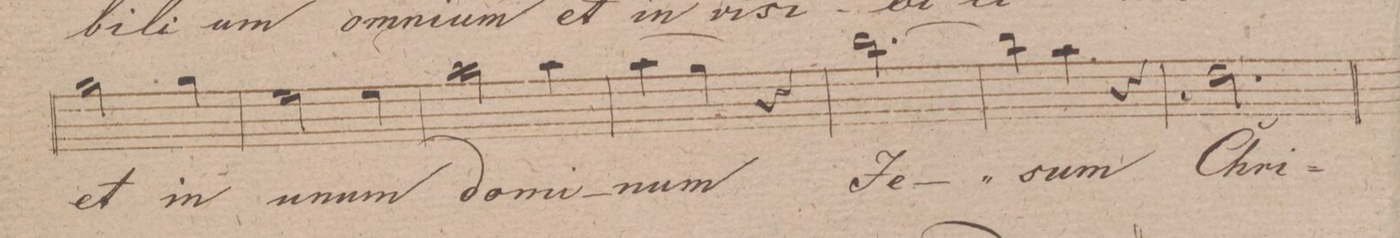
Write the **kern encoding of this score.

**kern	**text	**dynam
*I"Baſso.	*	*
*clefF4	*	*
*k[f#]	*	*
*M3/4	*	*
2B\	et	.
4B\	in	.
=28	=28	=28
2G\	u-	.
4G\	-num	.
=29	=29	=29
2c\	do-	.
*4\left	*	*
4c\	-mi-	.
=30	=30	=30
(>4c\	-num	.
*4\right	*	*
4B\)	.	.
4r	.	.
=31	=31	=31
[2.d\	Je-	.
=32	=32	=32
4d\]	.	.
*4\left	*	*
4c\	-sum	.
4r	.	.
=33	=33	=33
2.F#\	Chri-	.
=34	=34	=34
*-	*-	*-
